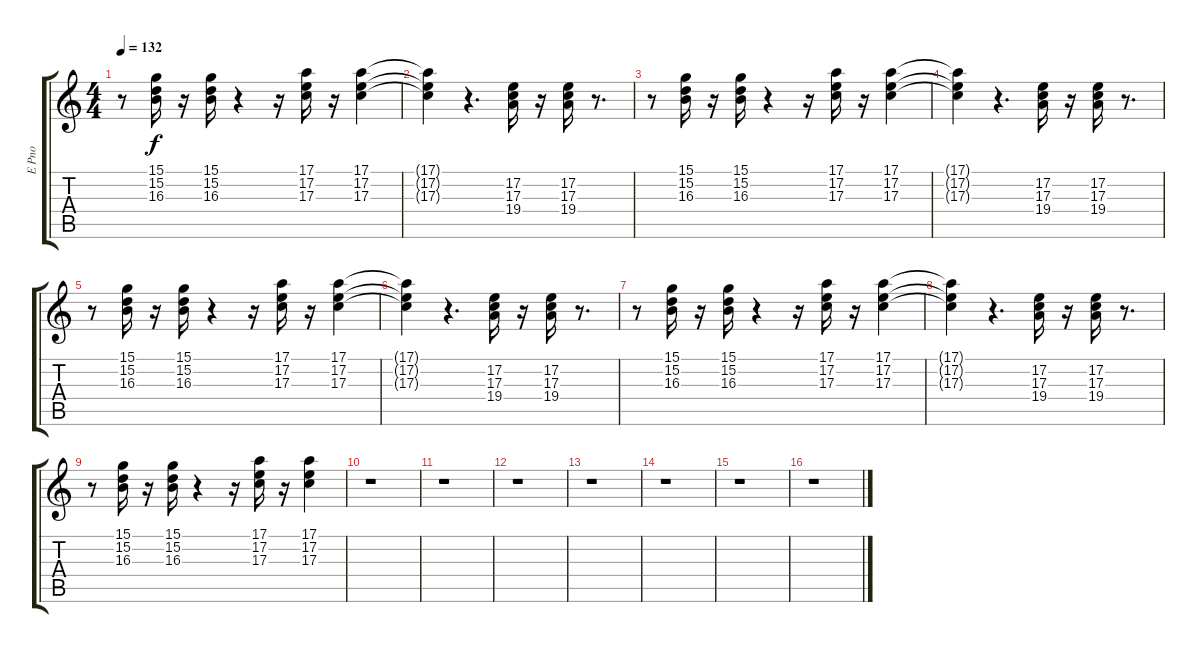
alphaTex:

\track ("E Pno" "E Pno") {instrument honkytonkpiano}
\staff {score tabs}
\tuning (E4 B3 G3 D3 A2 E2) {hide}
\ts (4 4)
\tempo 132
\clef g2
\ks c
r.8{dy f} (15.1 15.2 16.3).16 r.16 (15.1 15.2 16.3).16 r.4 r.16 (17.1 17.2 17.3).16 r.16 (17.1 17.2 17.3).4 |
(17.1{t} 17.2{t} 17.3{t}).4 r.4{d} (17.2 17.3 19.4).16 r.16 (17.2 17.3 19.4).16 r.8{d} |
r.8 (15.1 15.2 16.3).16 r.16 (15.1 15.2 16.3).16 r.4 r.16 (17.1 17.2 17.3).16 r.16 (17.1 17.2 17.3).4 |
(17.1{t} 17.2{t} 17.3{t}).4 r.4{d} (17.2 17.3 19.4).16 r.16 (17.2 17.3 19.4).16 r.8{d} |
r.8 (15.1 15.2 16.3).16 r.16 (15.1 15.2 16.3).16 r.4 r.16 (17.1 17.2 17.3).16 r.16 (17.1 17.2 17.3).4 |
(17.1{t} 17.2{t} 17.3{t}).4 r.4{d} (17.2 17.3 19.4).16 r.16 (17.2 17.3 19.4).16 r.8{d} |
r.8 (15.1 15.2 16.3).16 r.16 (15.1 15.2 16.3).16 r.4 r.16 (17.1 17.2 17.3).16 r.16 (17.1 17.2 17.3).4 |
(17.1{t} 17.2{t} 17.3{t}).4 r.4{d} (17.2 17.3 19.4).16 r.16 (17.2 17.3 19.4).16 r.8{d} |
r.8 (15.1 15.2 16.3).16 r.16 (15.1 15.2 16.3).16 r.4 r.16 (17.1 17.2 17.3).16 r.16 (17.1 17.2 17.3).4 |
r.1 |
r.1 |
r.1 |
r.1 |
r.1 |
r.1 |
r.1
